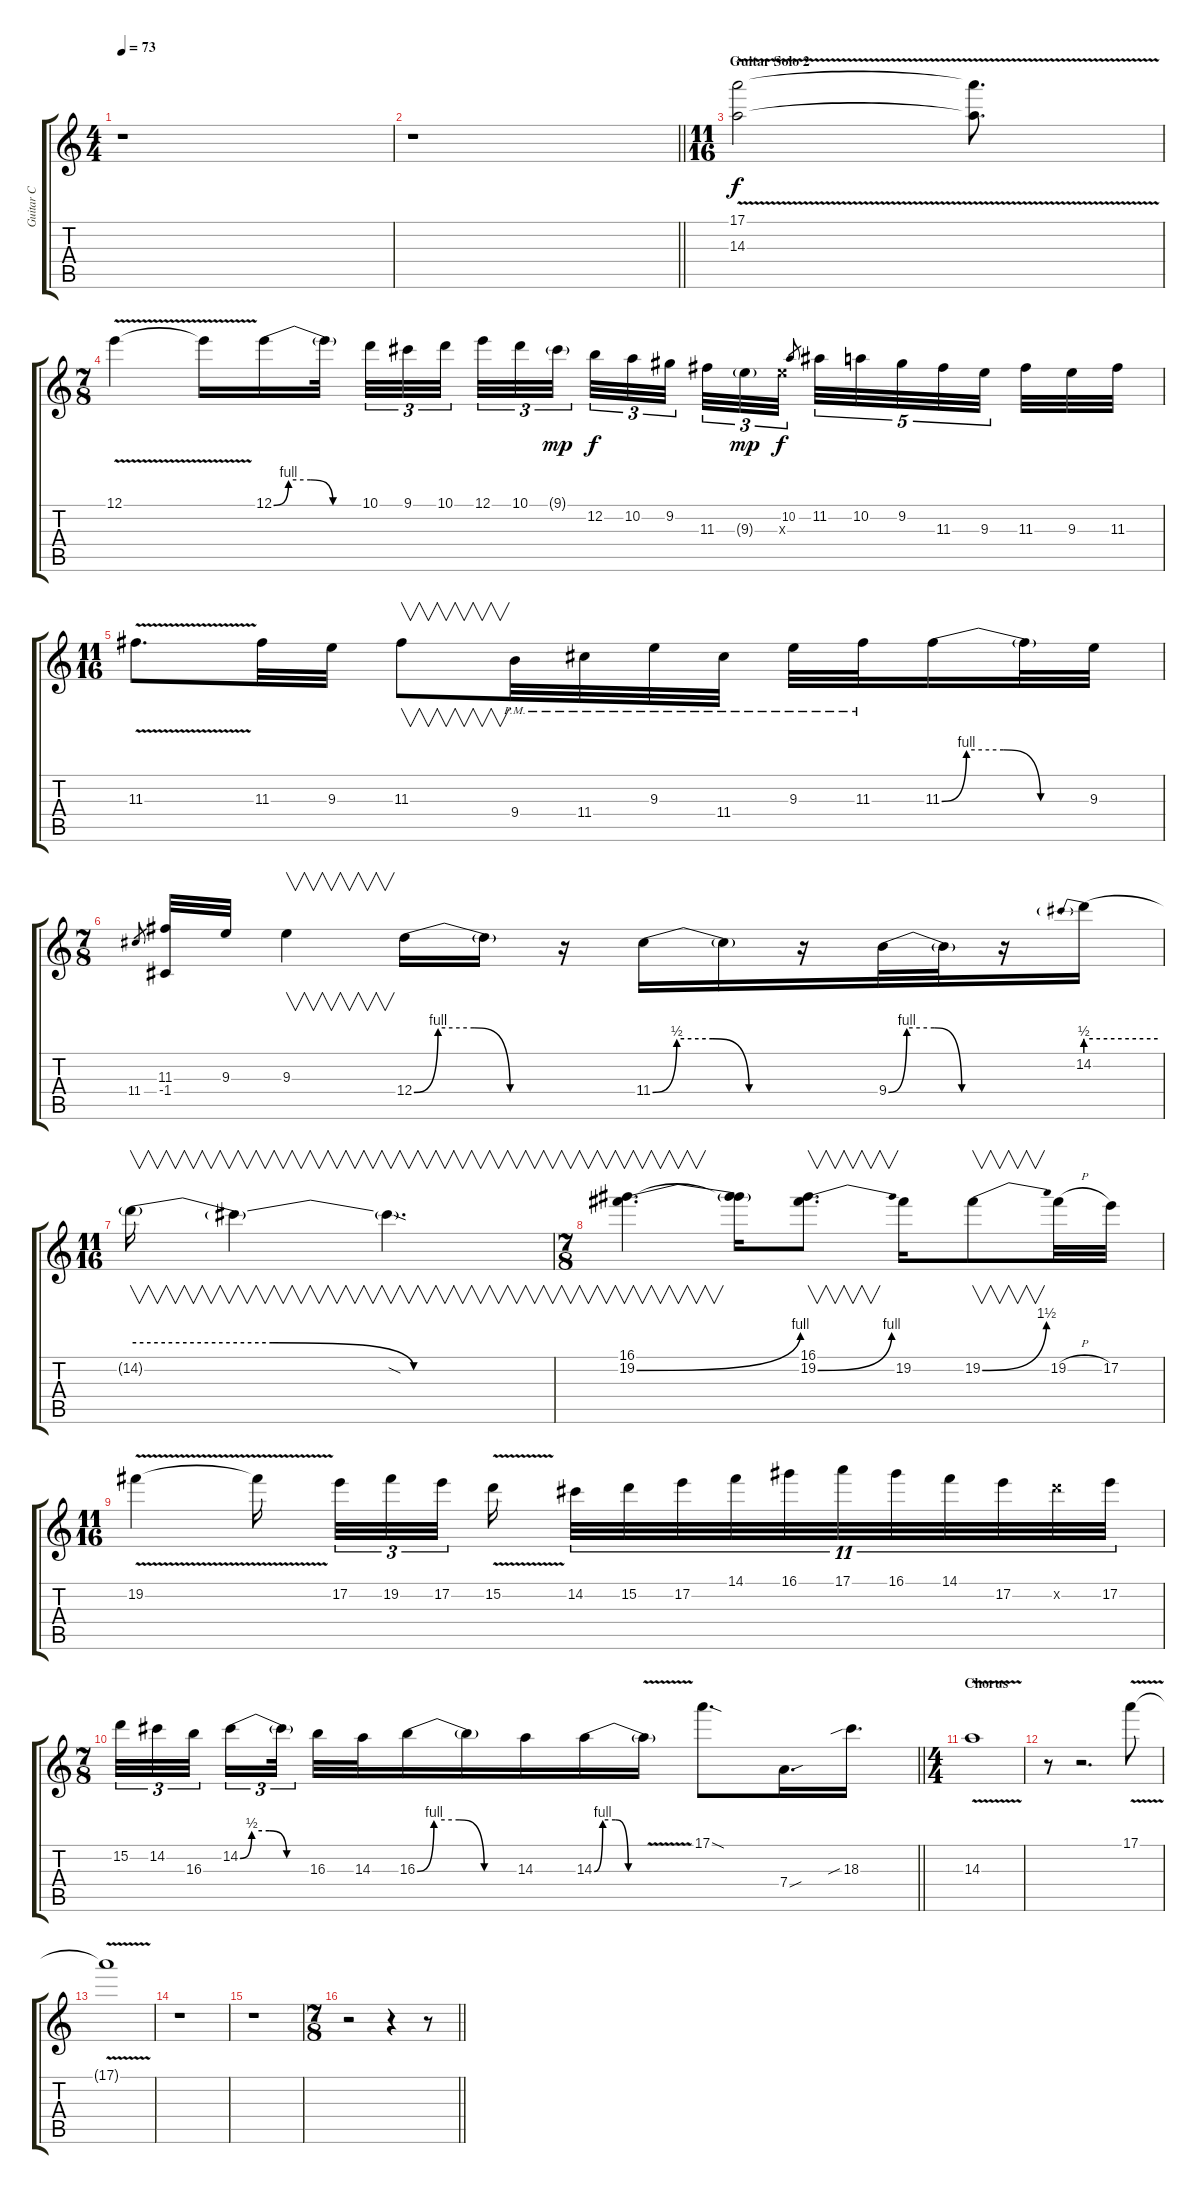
\track ("Guitar C" "Guitar C") {instrument distortionguitar}
\staff {score tabs}
\tuning (E4 B3 G3 D3 A2 D2) {hide}
\ts (4 4)
\tempo 73
\clef g2
\ks c
r.1{dy f} |
\barLineRight lightlight
r.1 |
\ts (11 16)
\section ("" "Guitar Solo 2")
(17.1 14.3{v}).2 (17.1{t} 14.3{v t}).8{d} |
\ts (7 8)
12.1{v}.4 12.1{v t}.16 12.1{be (custom 0 0 10 4 25 4 40 0 60 0)}.16 12.1{t}.32{beam splitsecondary} 10.1.32{tu (3 2)} 9.1.32{tu (3 2)} 10.1.32{tu (3 2) beam splitsecondary} 12.1.32{tu (3 2)} 10.1.32{tu (3 2)} 9.1{g}.32{tu (3 2) dy mp beam splitsecondary} 12.2.32{tu (3 2) dy f} 10.2.32{tu (3 2)} 9.2.32{tu (3 2) beam splitsecondary} 11.3.32{tu (3 2)} 9.3{g}.32{tu (3 2) dy mp} 9.3{x}.32{tu (3 2) dy f} 10.2.8{gr beam splitsecondary} 11.2.32{tu (5 4)} 10.2.32{tu (5 4)} 9.2.32{tu (5 4)} 11.3.32{tu (5 4)} 9.3.32{tu (5 4) beam splitsecondary} 11.3.32 9.3.32 11.3.32 |
\ts (11 16)
11.3{v}.8{d} 11.3.32 9.3.32 11.3.8{v} 9.4{pm}.32 11.4{pm}.32 9.3{pm}.32 11.4{pm}.32 9.3{pm}.32 11.3{pm}.32 11.3{be (custom 0 0 10 4 25 4 40 0 60 0)}.16 11.3{t}.32 9.3.32 |
\ts (7 8)
11.4.8{gr} (11.3 -1.4).32 9.3.32 9.3.4{v} 12.4{be (custom 0 0 10 4 25 4 40 0 60 0)}.16 12.4{t}.16 r.16 11.4{be (custom 0 0 10 2 25 2 40 0 60 0)}.16 11.4{t}.16 r.16 9.4{be (custom 0 0 10 4 25 4 40 0 60 0)}.32 9.4{t}.32 r.16 14.2{be (prebend 0 2 60 2)}.16 |
\ts (11 16)
14.2{be (custom 0 2 20 2 40 0 60 0) t}.16{v} 14.2{t}.4{v} 14.2{sod t}.4{v d} |
\ts (7 8)
(16.1 19.2{be (bend 0 0 60 4)}).4{v d} (16.1{t} 19.2{t}).16 (16.1 19.2{be (bend 0 0 60 4)}).8{v d} 19.2.16 19.2{be (bend 0 0 60 6)}.8{v} 19.2{h}.32 17.2.32 |
\ts (11 16)
19.2{v}.4 19.2{v t}.16 17.2.32{tu (3 2)} 19.2.32{tu (3 2)} 17.2.32{tu (3 2)} 15.2{v}.16 14.2.32{tu (11 8)} 15.2.32{tu (11 8)} 17.2.32{tu (11 8)} 14.1.32{tu (11 8)} 16.1.32{tu (11 8)} 17.1.32{tu (11 8)} 16.1.32{tu (11 8)} 14.1.32{tu (11 8)} 17.2.32{tu (11 8)} 15.2{x}.32{tu (11 8)} 17.2.32{tu (11 8)} |
\ts (7 8)
\barLineRight lightlight
15.2.32{tu (3 2)} 14.2.32{tu (3 2)} 16.3.32{tu (3 2) beam splitsecondary} 14.2{be (custom 0 0 10 2 25 2 40 0 60 0)}.16{tu (3 2)} 14.2{t}.32{tu (3 2)} 16.3.32 14.3.32 16.3{be (custom 0 0 10 4 25 4 40 0 60 0)}.16 16.3{t}.16 14.3.16 14.3{be (custom 0 0 10 4 25 4 40 0 60 0)}.16 14.3{v t}.16 17.1{sod}.8{d} 7.4{sou}.16{d} 18.3{sib}.16{d} |
\ts (4 4)
\section ("" "Chorus")
14.3{v}.1 |
r.8 r.2{d} 17.1{v}.8 |
17.1{v t}.1 |
r.1 |
r.1 |
\ts (7 8)
\barLineRight lightlight
r.2 r.4 r.8
